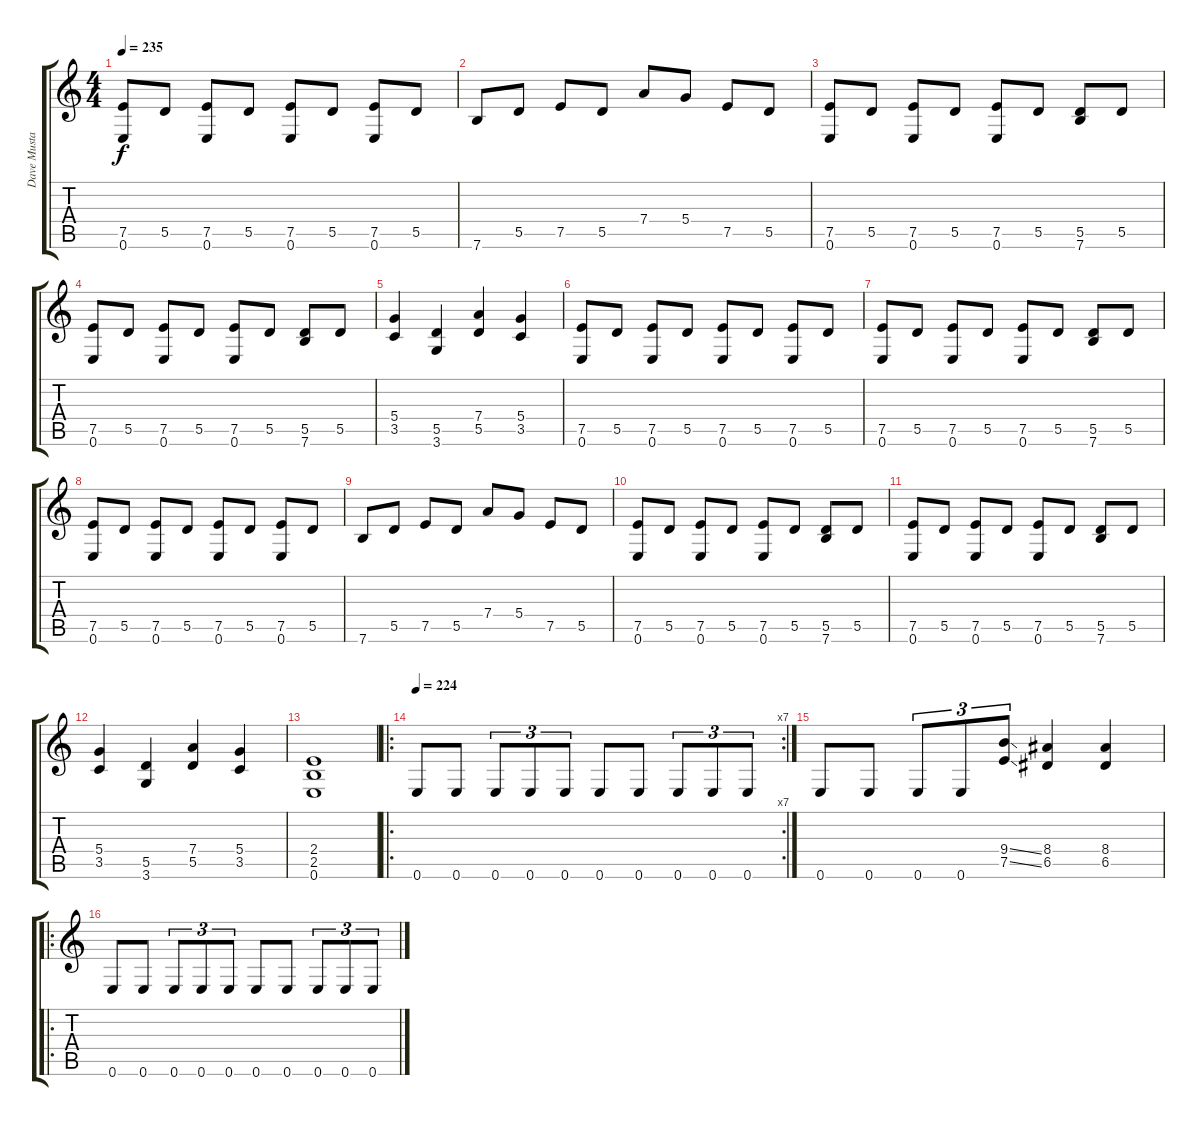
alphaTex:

\track ("Dave Mustaine (Rhythm Guitar)" "Dave Musta") {instrument distortionguitar}
\staff {score tabs}
\tuning (E4 B3 G3 D3 A2 E2) {hide}
\ts (4 4)
\tempo 235
\clef g2
\ks c
(7.5 0.6).8{dy f} 5.5.8 (7.5 0.6).8 5.5.8 (7.5 0.6).8 5.5.8 (7.5 0.6).8 5.5.8 |
7.6.8 5.5.8 7.5.8 5.5.8 7.4.8 5.4.8 7.5.8 5.5.8 |
(7.5 0.6).8 5.5.8 (7.5 0.6).8 5.5.8 (7.5 0.6).8 5.5.8 (5.5 7.6).8 5.5.8 |
(7.5 0.6).8 5.5.8 (7.5 0.6).8 5.5.8 (7.5 0.6).8 5.5.8 (5.5 7.6).8 5.5.8 |
(5.4 3.5).4 (5.5 3.6).4 (7.4 5.5).4 (5.4 3.5).4 |
(7.5 0.6).8 5.5.8 (7.5 0.6).8 5.5.8 (7.5 0.6).8 5.5.8 (7.5 0.6).8 5.5.8 |
(7.5 0.6).8 5.5.8 (7.5 0.6).8 5.5.8 (7.5 0.6).8 5.5.8 (5.5 7.6).8 5.5.8 |
(7.5 0.6).8 5.5.8 (7.5 0.6).8 5.5.8 (7.5 0.6).8 5.5.8 (7.5 0.6).8 5.5.8 |
7.6.8 5.5.8 7.5.8 5.5.8 7.4.8 5.4.8 7.5.8 5.5.8 |
(7.5 0.6).8 5.5.8 (7.5 0.6).8 5.5.8 (7.5 0.6).8 5.5.8 (5.5 7.6).8 5.5.8 |
(7.5 0.6).8 5.5.8 (7.5 0.6).8 5.5.8 (7.5 0.6).8 5.5.8 (5.5 7.6).8 5.5.8 |
(5.4 3.5).4 (5.5 3.6).4 (7.4 5.5).4 (5.4 3.5).4 |
(2.4 2.5 0.6).1 |
\ro
\rc 7
\tempo 224
0.6.8 0.6.8 0.6.8{tu (3 2)} 0.6.8{tu (3 2)} 0.6.8{tu (3 2)} 0.6.8 0.6.8 0.6.8{tu (3 2)} 0.6.8{tu (3 2)} 0.6.8{tu (3 2)} |
0.6.8 0.6.8 0.6.8{tu (3 2)} 0.6.8{tu (3 2)} (9.4{ss} 7.5{ss}).8{tu (3 2)} (8.4 6.5).4 (8.4 6.5).4 |
\ro
0.6.8 0.6.8 0.6.8{tu (3 2)} 0.6.8{tu (3 2)} 0.6.8{tu (3 2)} 0.6.8 0.6.8 0.6.8{tu (3 2)} 0.6.8{tu (3 2)} 0.6.8{tu (3 2)}
